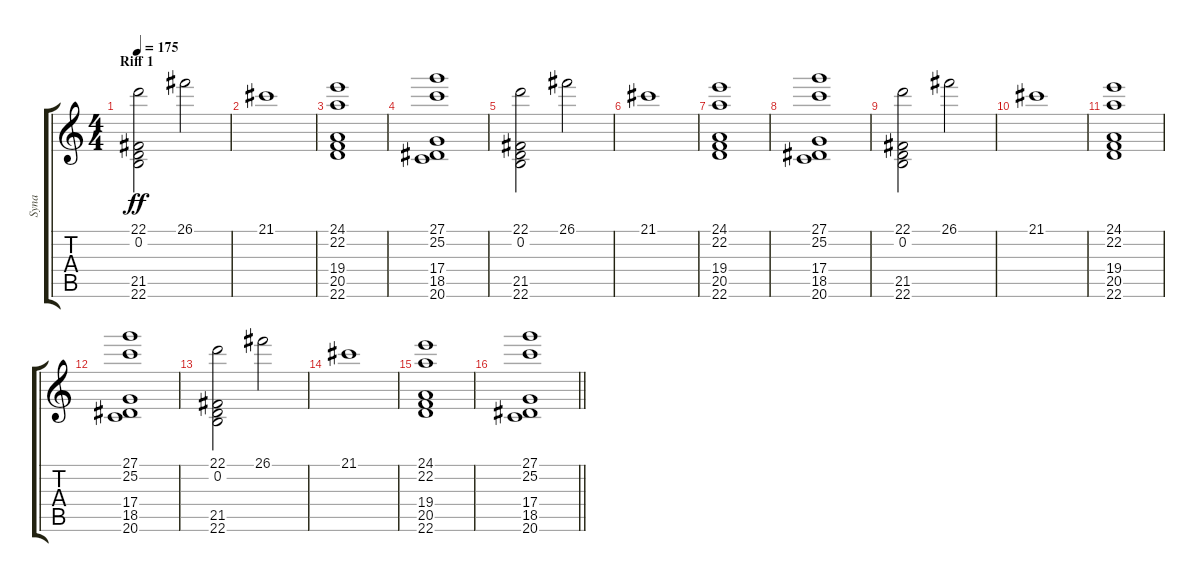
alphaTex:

\track ("Syna" "Syna") {instrument stringensemble2}
\staff {score tabs}
\tuning (E4 B3 G3 D3 A2 E2) {hide}
\ts (4 4)
\section ("" "Riff 1")
\tempo 175
\clef g2
\ks c
(22.1 0.2 21.5 22.6).2{dy ff} 26.1.2 |
21.1.1 |
(24.1 22.2 19.4 20.5 22.6).1 |
(27.1 25.2 17.4 18.5 20.6).1 |
(22.1 0.2 21.5 22.6).2 26.1.2 |
21.1.1 |
(24.1 22.2 19.4 20.5 22.6).1 |
(27.1 25.2 17.4 18.5 20.6).1 |
(22.1 0.2 21.5 22.6).2 26.1.2 |
21.1.1 |
(24.1 22.2 19.4 20.5 22.6).1 |
(27.1 25.2 17.4 18.5 20.6).1 |
(22.1 0.2 21.5 22.6).2 26.1.2 |
21.1.1 |
(24.1 22.2 19.4 20.5 22.6).1 |
\barLineRight lightlight
(27.1 25.2 17.4 18.5 20.6).1
